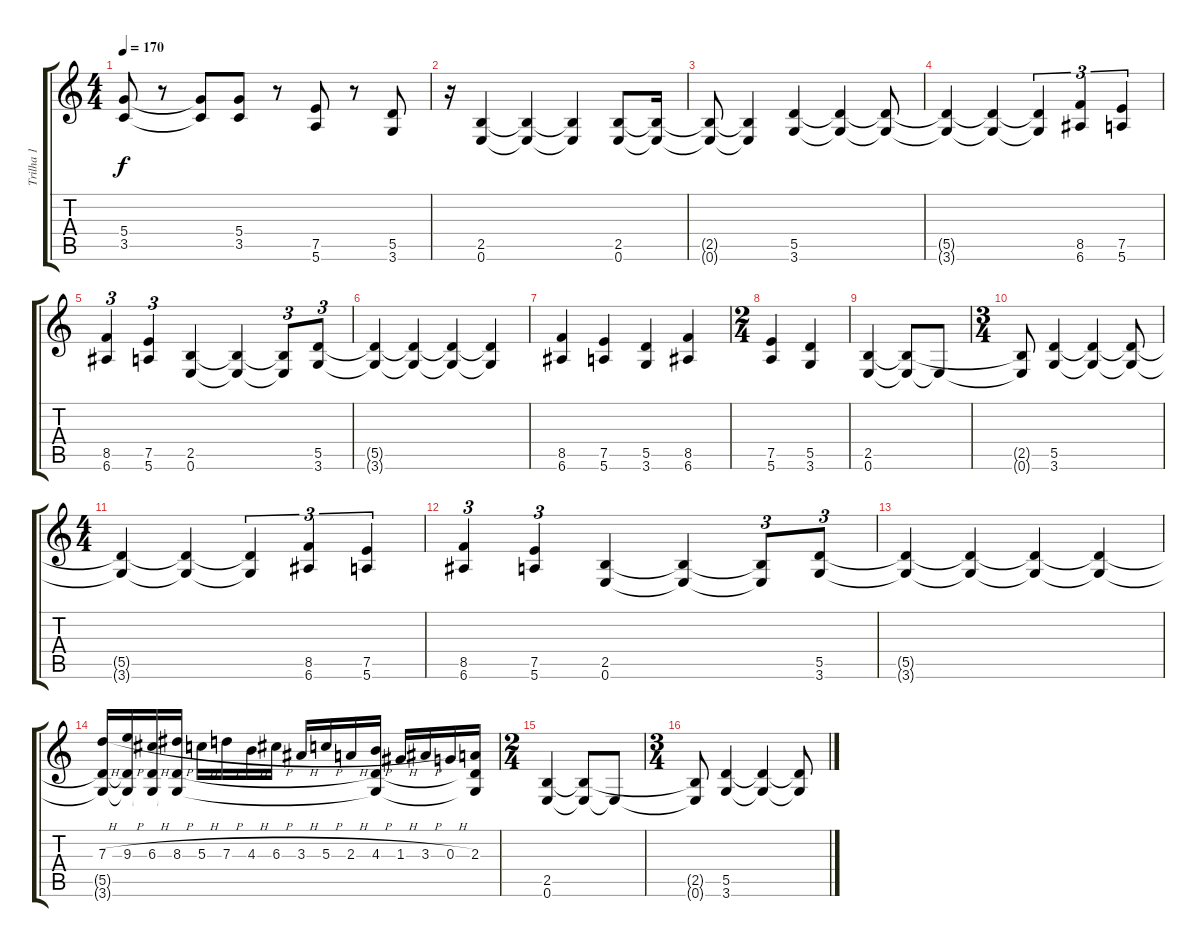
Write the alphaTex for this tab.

\track ("Trilha 1" "Trilha 1") {instrument distortionguitar}
\staff {score tabs}
\tuning (E4 B3 G3 D3 A2 E2) {hide}
\ts (4 4)
\tempo 170
\clef g2
\ks c
(5.4 3.5).8{dy f} r.8 (5.4{t} 3.5{t}).8 (5.4 3.5).8 r.8 (7.5 5.6).8 r.8 (5.5 3.6).8 |
r.16 (2.5 0.6).4 (2.5{t} 0.6{t}).4 (2.5{t} 0.6{t}).4 (2.5 0.6).8 (2.5{t} 0.6{t}).16 |
(2.5{t} 0.6{t}).8 (2.5{t} 0.6{t}).4 (5.5 3.6).4 (5.5{t} 3.6{t}).4 (5.5{t} 3.6{t}).8 |
(5.5{t} 3.6{t}).4 (5.5{t} 3.6{t}).4 (5.5{t} 3.6{t}).4{tu (3 2)} (8.5 6.6).4{tu (3 2)} (7.5 5.6).4{tu (3 2)} |
(8.5 6.6).4{tu (3 2)} (7.5 5.6).4{tu (3 2)} (2.5 0.6).4 (2.5{t} 0.6{t}).4 (2.5{t} 0.6{t}).8{tu (3 2)} (5.5 3.6).8{tu (3 2)} |
(5.5{t} 3.6{t}).4 (5.5{t} 3.6{t}).4 (5.5{t} 3.6{t}).4 (5.5{t} 3.6{t}).4 |
(8.5 6.6).4 (7.5 5.6).4 (5.5 3.6).4 (8.5 6.6).4 |
\ts (2 4)
(7.5 5.6).4 (5.5 3.6).4 |
(2.5 0.6).4 (2.5{t} 0.6{t}).8 0.6{t}.8 |
\ts (3 4)
(2.5{t} 0.6{t}).8 (5.5 3.6).4 (5.5{t} 3.6{t}).4 (5.5{t} 3.6{t}).8 |
\ts (4 4)
(5.5{t} 3.6{t}).4 (5.5{t} 3.6{t}).4 (5.5{t} 3.6{t}).4{tu (3 2)} (8.5 6.6).4{tu (3 2)} (7.5 5.6).4{tu (3 2)} |
(8.5 6.6).4{tu (3 2)} (7.5 5.6).4{tu (3 2)} (2.5 0.6).4 (2.5{t} 0.6{t}).4 (2.5{t} 0.6{t}).8{tu (3 2)} (5.5 3.6).8{tu (3 2)} |
(5.5{t} 3.6{t}).4 (5.5{t} 3.6{t}).4 (5.5{t} 3.6{t}).4 (5.5{t} 3.6{t}).4 |
(7.3{h} 5.5{t} 3.6{t}).16 (9.3{h} 5.5{t} 3.6{t}).16 (6.3{h} 5.5{t} 3.6{t}).16 (8.3{h} 5.5{t} 3.6{t}).16 5.3{h}.16 7.3{h}.16 4.3{h}.16 6.3{h}.16 3.3{h}.16 5.3{h}.16 2.3{h}.16 (4.3{h} 5.5{t} 3.6{t}).16 1.3{h}.16 3.3{h}.16 0.3{h}.16 (2.3 5.5{t} 3.6{t}).16 |
\ts (2 4)
(2.5 0.6).4 (2.5{t} 0.6{t}).8 0.6{t}.8 |
\ts (3 4)
(2.5{t} 0.6{t}).8 (5.5 3.6).4 (5.5{t} 3.6{t}).4 (5.5{t} 3.6{t}).8
